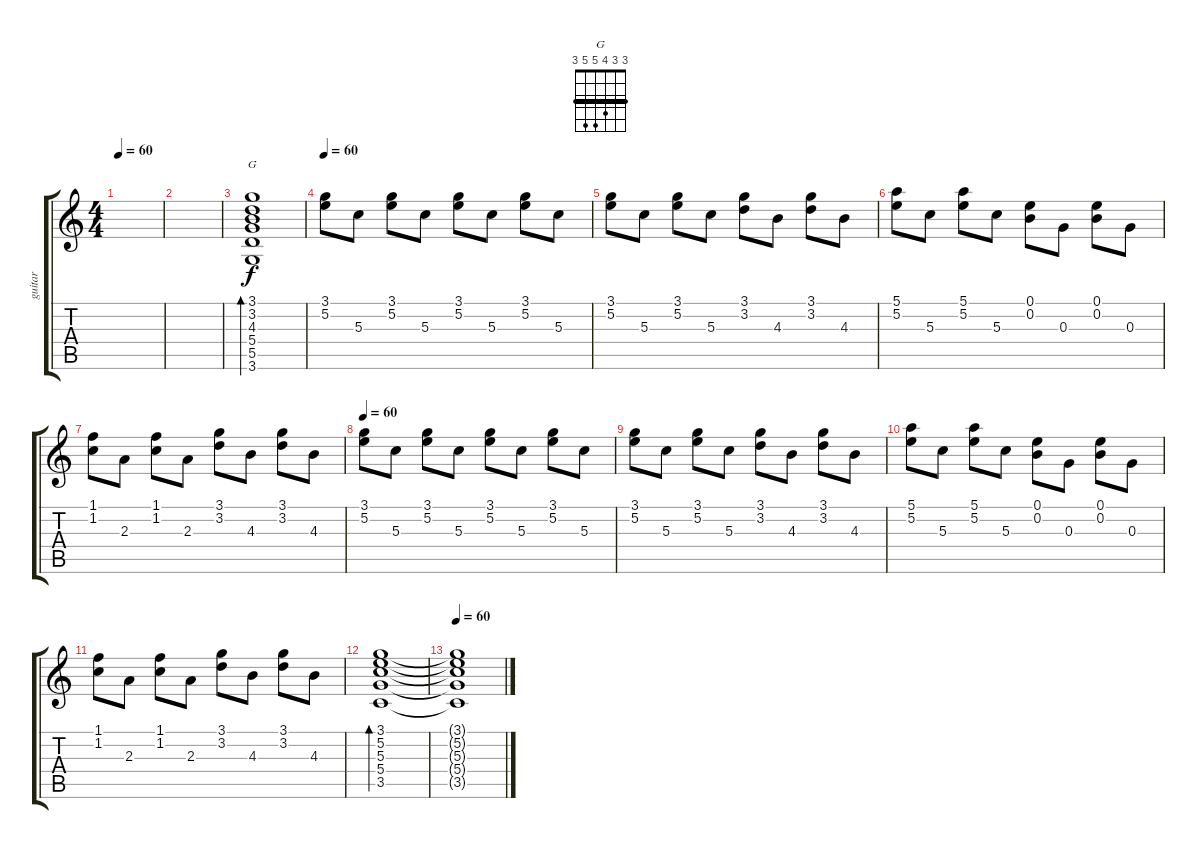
\track ("guitar" "guitar") {instrument acousticguitarsteel}
\staff {score tabs}
\tuning (E4 B3 G3 D3 A2 E2) {hide}
\chord ("G" 3 3 4 5 5 3) {barre 3}
\ts (4 4)
\tempo 60
\clef g2
\ks c
|
|
(3.1 3.2 4.3 5.4 5.5 3.6).1{bd 30 ch "G"} |
\tempo 60
(3.1 5.2).8 5.3.8 (3.1 5.2).8 5.3.8 (3.1 5.2).8 5.3.8 (3.1 5.2).8 5.3.8 |
(3.1 5.2).8 5.3.8 (3.1 5.2).8 5.3.8 (3.1 3.2).8 4.3.8 (3.1 3.2).8 4.3.8 |
(5.1 5.2).8 5.3.8 (5.1 5.2).8 5.3.8 (0.1 0.2).8 0.3.8 (0.1 0.2).8 0.3.8 |
(1.1 1.2).8 2.3.8 (1.1 1.2).8 2.3.8 (3.1 3.2).8 4.3.8 (3.1 3.2).8 4.3.8 |
\tempo 60
(3.1 5.2).8 5.3.8 (3.1 5.2).8 5.3.8 (3.1 5.2).8 5.3.8 (3.1 5.2).8 5.3.8 |
(3.1 5.2).8 5.3.8 (3.1 5.2).8 5.3.8 (3.1 3.2).8 4.3.8 (3.1 3.2).8 4.3.8 |
(5.1 5.2).8 5.3.8 (5.1 5.2).8 5.3.8 (0.1 0.2).8 0.3.8 (0.1 0.2).8 0.3.8 |
(1.1 1.2).8 2.3.8 (1.1 1.2).8 2.3.8 (3.1 3.2).8 4.3.8 (3.1 3.2).8 4.3.8 |
(3.1 5.2 5.3 5.4 3.5).1{bd 30} |
\tempo 60
(3.1{t} 5.2{t} 5.3{t} 5.4{t} 3.5{t}).1
